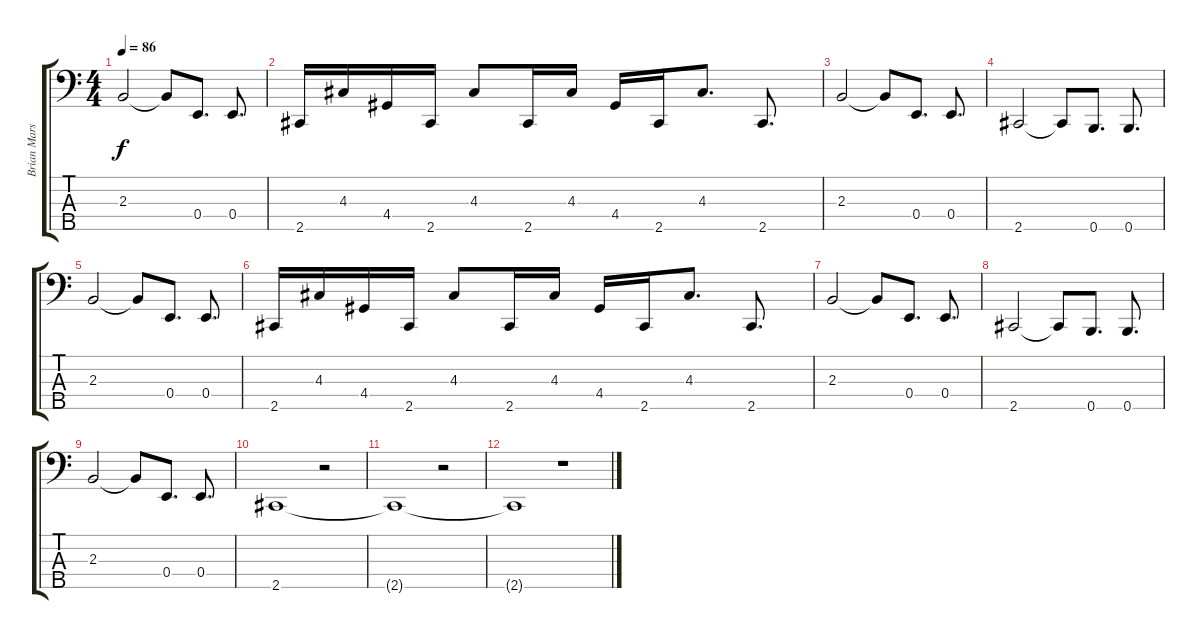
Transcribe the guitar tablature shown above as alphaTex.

\track ("Brian Marshall" "Brian Mars") {instrument electricbassfinger}
\staff {score tabs}
\tuning (G2 D2 A1 E1 B0) {hide}
\ts (4 4)
\tempo 86
\clef f4
\ks c
2.3.2{dy f} 2.3{t}.8 0.4.8{d} 0.4.8{d} |
2.5.16 4.3.16 4.4.16 2.5.16 4.3.8 2.5.16 4.3.16 4.4.16 2.5.16 4.3.8{d} 2.5.8{d} |
2.3.2 2.3{t}.8 0.4.8{d} 0.4.8{d} |
2.5.2 2.5{t}.8 0.5.8{d} 0.5.8{d} |
2.3.2 2.3{t}.8 0.4.8{d} 0.4.8{d} |
2.5.16 4.3.16 4.4.16 2.5.16 4.3.8 2.5.16 4.3.16 4.4.16 2.5.16 4.3.8{d} 2.5.8{d} |
2.3.2 2.3{t}.8 0.4.8{d} 0.4.8{d} |
2.5.2 2.5{t}.8 0.5.8{d} 0.5.8{d} |
2.3.2 2.3{t}.8 0.4.8{d} 0.4.8{d} |
2.5.1 r.2 |
2.5{t}.1 r.2 |
2.5{t}.1 r.1
